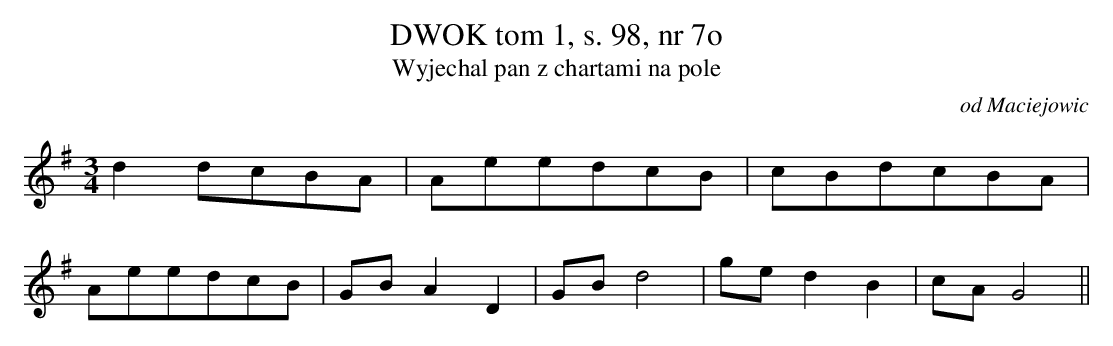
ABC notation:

X:1
T:DWOK tom 1, s. 98, nr 7o
T:Wyjechal pan z chartami na pole
O:od Maciejowic
M:3/4
L:1/8
K:G
d2dcBA | AeedcB |cBdcBA |
 AeedcB |GBA2D2 | GBd4 | ged2B2 | cAG4||
